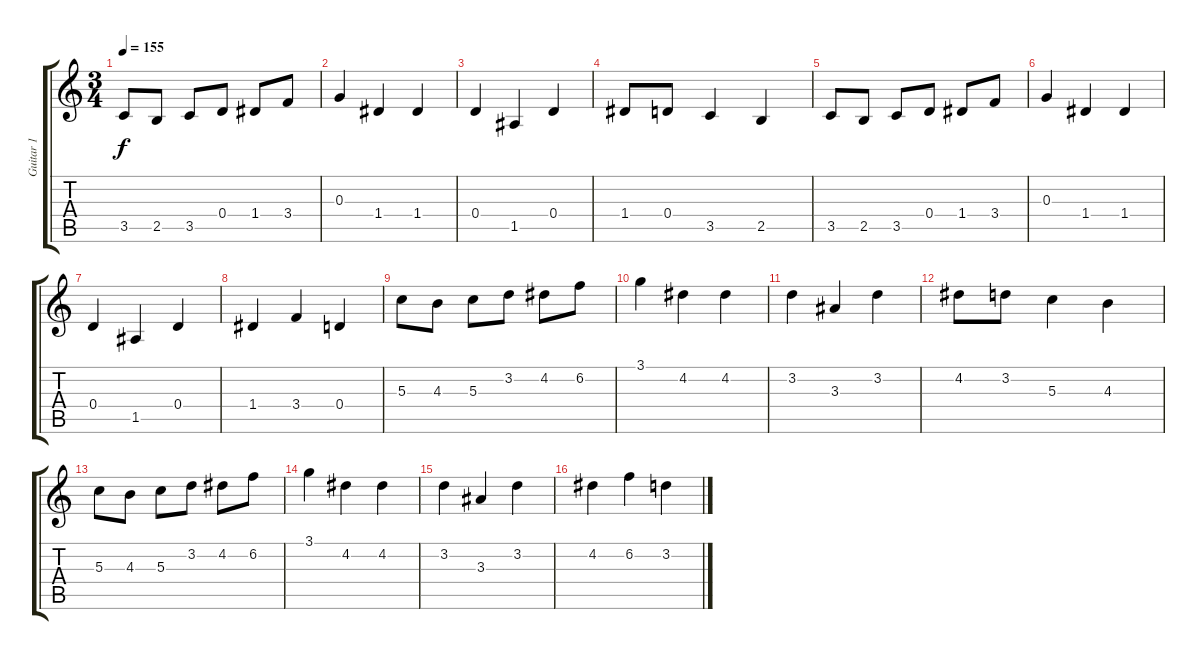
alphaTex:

\track ("Guitar 1" "Guitar 1") {instrument distortionguitar}
\staff {score tabs}
\tuning (E4 B3 G3 D3 A2 E2) {hide}
\ts (3 4)
\tempo 155
\clef g2
\ks c
3.5.8{dy f} 2.5.8 3.5.8 0.4.8 1.4.8 3.4.8 |
0.3.4 1.4.4 1.4.4 |
0.4.4 1.5.4 0.4.4 |
1.4.8 0.4.8 3.5.4 2.5.4 |
3.5.8 2.5.8 3.5.8 0.4.8 1.4.8 3.4.8 |
0.3.4 1.4.4 1.4.4 |
0.4.4 1.5.4 0.4.4 |
1.4.4 3.4.4 0.4.4 |
5.3.8 4.3.8 5.3.8 3.2.8 4.2.8 6.2.8 |
3.1.4 4.2.4 4.2.4 |
3.2.4 3.3.4 3.2.4 |
4.2.8 3.2.8 5.3.4 4.3.4 |
5.3.8 4.3.8 5.3.8 3.2.8 4.2.8 6.2.8 |
3.1.4 4.2.4 4.2.4 |
3.2.4 3.3.4 3.2.4 |
4.2.4 6.2.4 3.2.4
